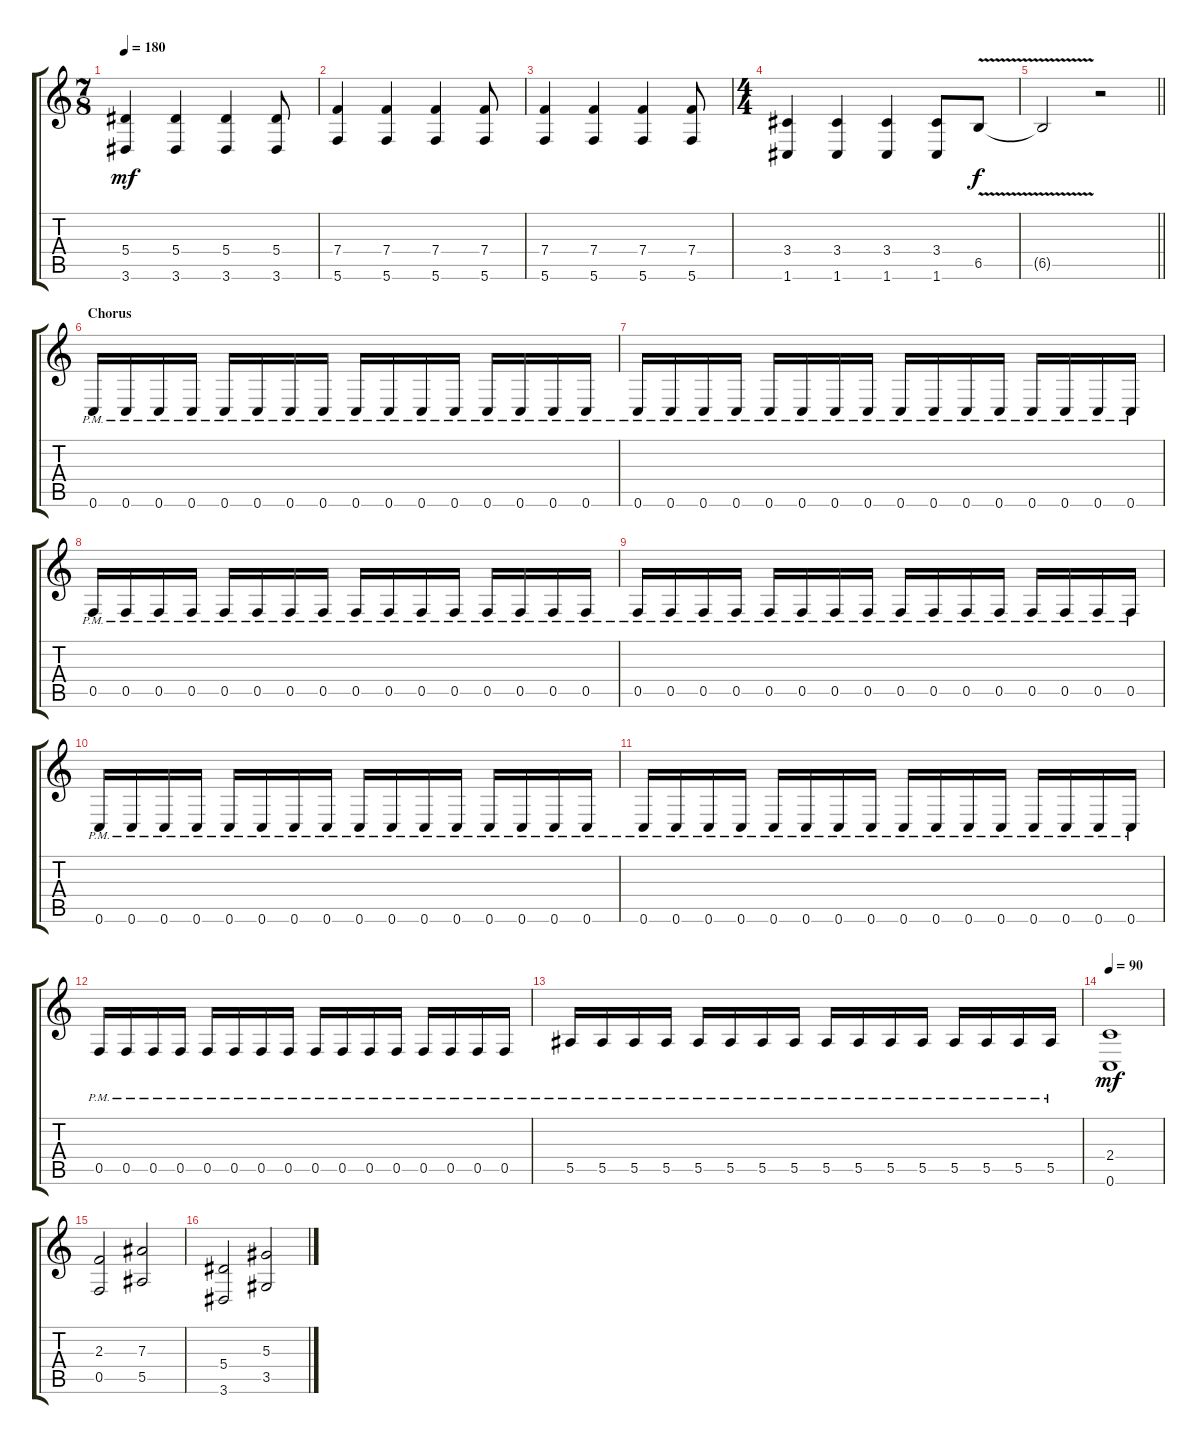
\track "" {instrument distortionguitar}
\staff {score tabs}
\tuning (C4 G3 Eb3 Bb2 F2 C2) {hide}
\ts (7 8)
\tempo 180
\clef g2
\ks c
(5.4 3.6).4{dy mf} (5.4 3.6).4 (5.4 3.6).4 (5.4 3.6).8 |
(7.4 5.6).4 (7.4 5.6).4 (7.4 5.6).4 (7.4 5.6).8 |
(7.4 5.6).4 (7.4 5.6).4 (7.4 5.6).4 (7.4 5.6).8 |
\ts (4 4)
(3.4 1.6).4 (3.4 1.6).4 (3.4 1.6).4 (3.4 1.6).8 6.5{v}.8{dy f} |
\barLineRight lightlight
6.5{t}.2 r.2 |
\section ("" "Chorus")
0.6{pm}.16{volume 14} 0.6{pm}.16 0.6{pm}.16 0.6{pm}.16 0.6{pm}.16 0.6{pm}.16 0.6{pm}.16 0.6{pm}.16 0.6{pm}.16 0.6{pm}.16 0.6{pm}.16 0.6{pm}.16 0.6{pm}.16 0.6{pm}.16 0.6{pm}.16 0.6{pm}.16 |
0.6{pm}.16 0.6{pm}.16 0.6{pm}.16 0.6{pm}.16 0.6{pm}.16 0.6{pm}.16 0.6{pm}.16 0.6{pm}.16 0.6{pm}.16 0.6{pm}.16 0.6{pm}.16 0.6{pm}.16 0.6{pm}.16 0.6{pm}.16 0.6{pm}.16 0.6{pm}.16 |
0.5{pm}.16 0.5{pm}.16 0.5{pm}.16 0.5{pm}.16 0.5{pm}.16 0.5{pm}.16 0.5{pm}.16 0.5{pm}.16 0.5{pm}.16 0.5{pm}.16 0.5{pm}.16 0.5{pm}.16 0.5{pm}.16 0.5{pm}.16 0.5{pm}.16 0.5{pm}.16 |
0.5{pm}.16 0.5{pm}.16 0.5{pm}.16 0.5{pm}.16 0.5{pm}.16 0.5{pm}.16 0.5{pm}.16 0.5{pm}.16 0.5{pm}.16 0.5{pm}.16 0.5{pm}.16 0.5{pm}.16 0.5{pm}.16 0.5{pm}.16 0.5{pm}.16 0.5{pm}.16 |
0.6{pm}.16 0.6{pm}.16 0.6{pm}.16 0.6{pm}.16 0.6{pm}.16 0.6{pm}.16 0.6{pm}.16 0.6{pm}.16 0.6{pm}.16 0.6{pm}.16 0.6{pm}.16 0.6{pm}.16 0.6{pm}.16 0.6{pm}.16 0.6{pm}.16 0.6{pm}.16 |
0.6{pm}.16 0.6{pm}.16 0.6{pm}.16 0.6{pm}.16 0.6{pm}.16 0.6{pm}.16 0.6{pm}.16 0.6{pm}.16 0.6{pm}.16 0.6{pm}.16 0.6{pm}.16 0.6{pm}.16 0.6{pm}.16 0.6{pm}.16 0.6{pm}.16 0.6{pm}.16 |
0.5{pm}.16 0.5{pm}.16 0.5{pm}.16 0.5{pm}.16 0.5{pm}.16 0.5{pm}.16 0.5{pm}.16 0.5{pm}.16 0.5{pm}.16 0.5{pm}.16 0.5{pm}.16 0.5{pm}.16 0.5{pm}.16 0.5{pm}.16 0.5{pm}.16 0.5{pm}.16 |
5.5{pm}.16 5.5{pm}.16 5.5{pm}.16 5.5{pm}.16 5.5{pm}.16 5.5{pm}.16 5.5{pm}.16 5.5{pm}.16 5.5{pm}.16 5.5{pm}.16 5.5{pm}.16 5.5{pm}.16 5.5{pm}.16 5.5{pm}.16 5.5{pm}.16 5.5{pm}.16 |
\tempo 90
(2.4 0.6).1{dy mf volume 13} |
(2.3 0.5).2 (7.3 5.5).2 |
(5.4 3.6).2 (5.3 3.5).2
